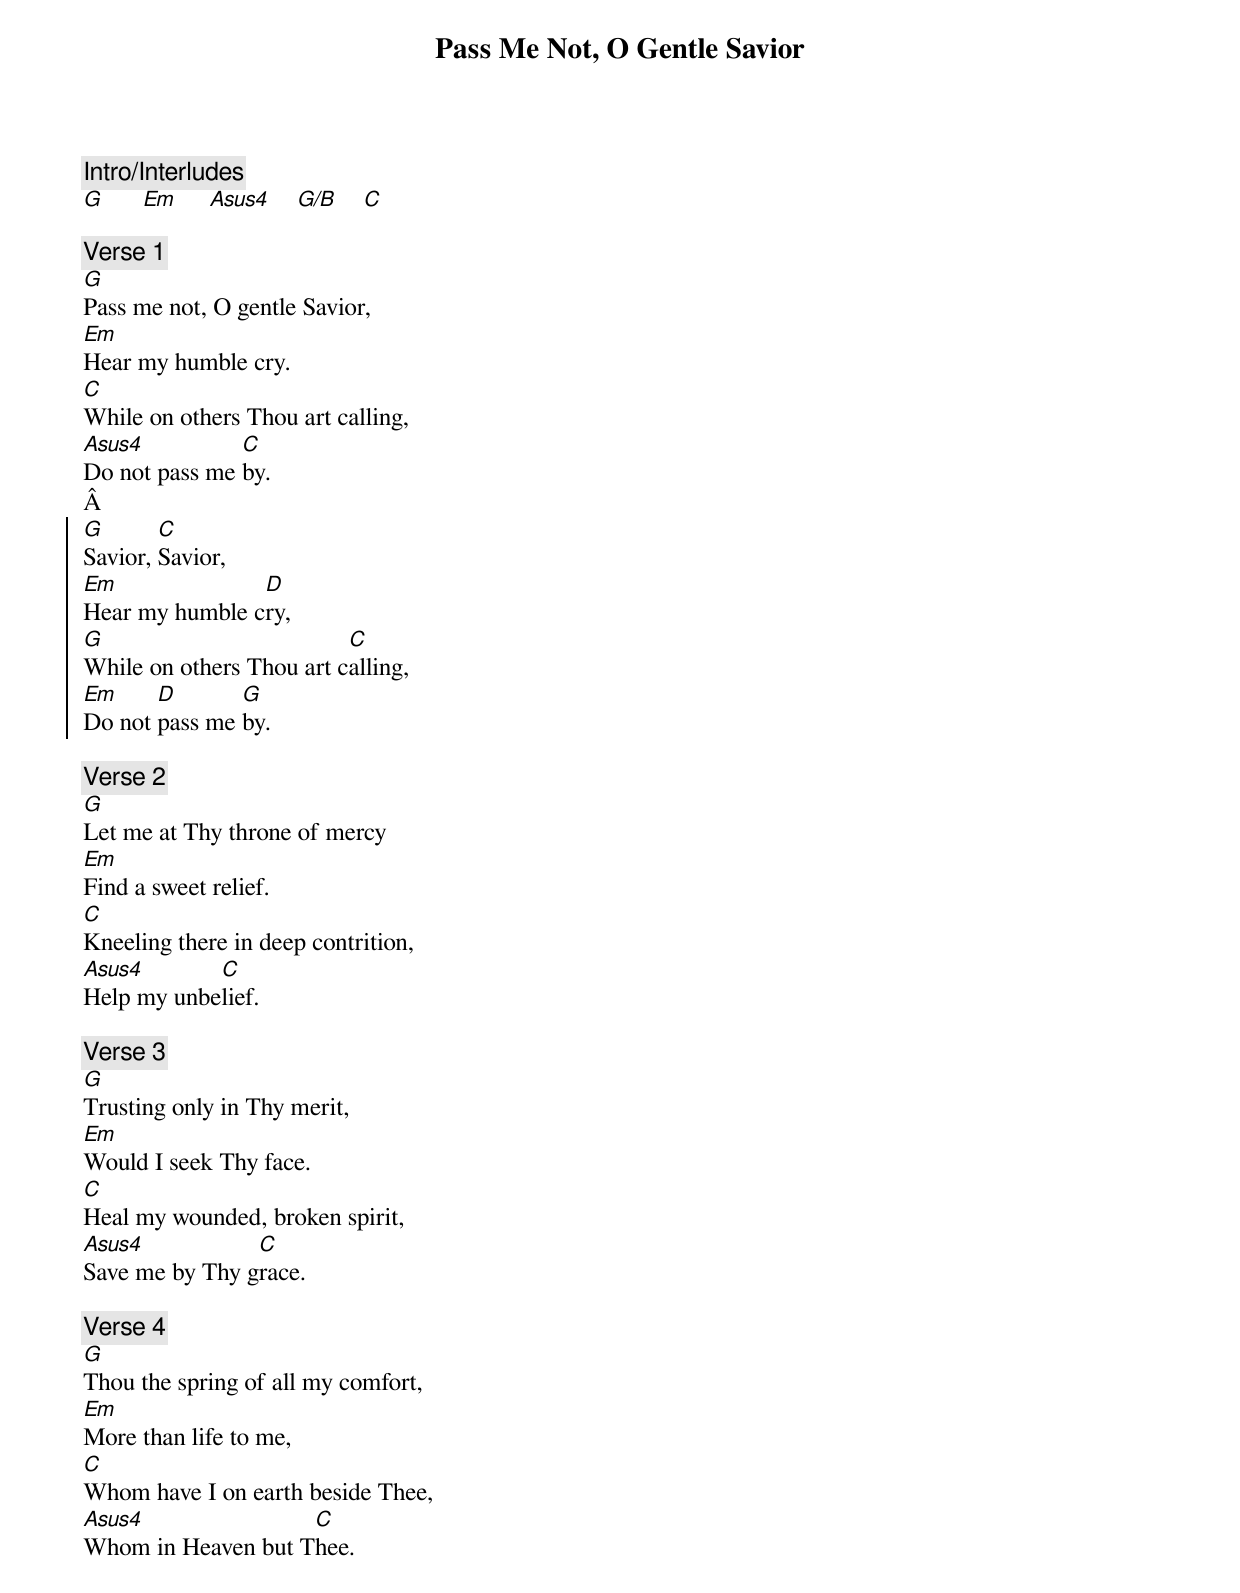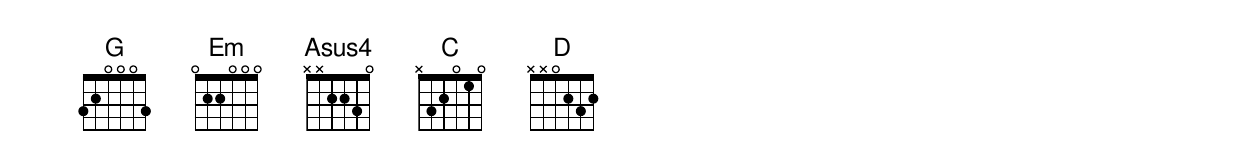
{title:Pass Me Not, O Gentle Savior}
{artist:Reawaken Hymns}
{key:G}

{comment:Intro/Interludes}
[G]      [Em]     [Asus4]    [G/B]    [C]

{comment:Verse 1}
[G]Pass me not, O gentle Savior,
[Em]Hear my humble cry.
[C]While on others Thou art calling,
[Asus4]Do not pass me [C]by.
Â
{start_of_chorus}
[G]Savior, [C]Savior,
[Em]Hear my humble c[D]ry,
[G]While on others Thou art c[C]alling,
[Em]Do not [D]pass me [G]by.
{end_of_chorus}

{comment:Verse 2}
[G]Let me at Thy throne of mercy
[Em]Find a sweet relief.
[C]Kneeling there in deep contrition,
[Asus4]Help my unbe[C]lief.

{comment:Verse 3}
[G]Trusting only in Thy merit,
[Em]Would I seek Thy face.
[C]Heal my wounded, broken spirit,
[Asus4]Save me by Thy g[C]race.

{comment:Verse 4}
[G]Thou the spring of all my comfort,
[Em]More than life to me,
[C]Whom have I on earth beside Thee,
[Asus4]Whom in Heaven but T[C]hee.
